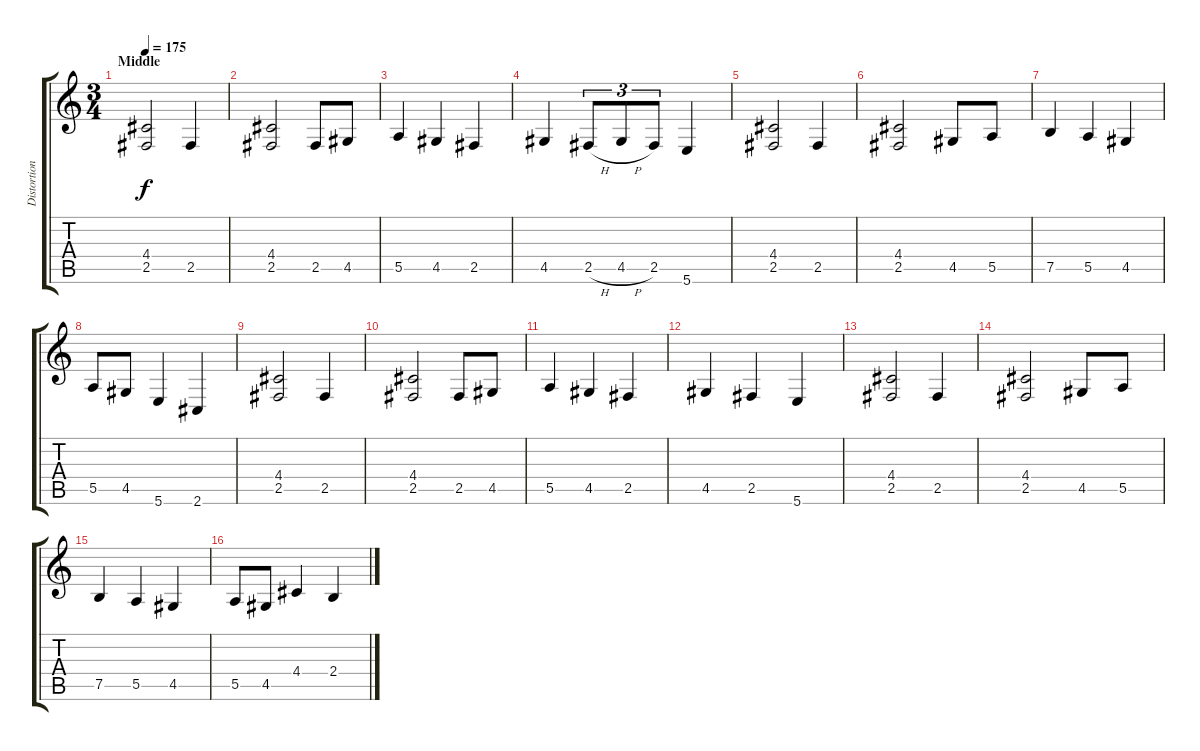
\track ("Distortion I / Rob" "Distortion") {instrument distortionguitar}
\staff {score tabs}
\tuning (B3 Gb3 D3 A2 E2 B1) {hide}
\ts (3 4)
\section ("" "Middle")
\tempo 175
\clef g2
\ks c
(4.4 2.5).2{dy f} 2.5.4 |
(4.4 2.5).2 2.5.8 4.5.8 |
5.5.4 4.5.4 2.5.4 |
4.5.4 2.5{h}.8{tu (3 2)} 4.5{h}.8{tu (3 2)} 2.5.8{tu (3 2)} 5.6.4 |
(4.4 2.5).2 2.5.4 |
(4.4 2.5).2 4.5.8 5.5.8 |
7.5.4 5.5.4 4.5.4 |
5.5.8 4.5.8 5.6.4 2.6.4 |
(4.4 2.5).2 2.5.4 |
(4.4 2.5).2 2.5.8 4.5.8 |
5.5.4 4.5.4 2.5.4 |
4.5.4 2.5.4 5.6.4 |
(4.4 2.5).2 2.5.4 |
(4.4 2.5).2 4.5.8 5.5.8 |
7.5.4 5.5.4 4.5.4 |
5.5.8 4.5.8 4.4.4 2.4.4
